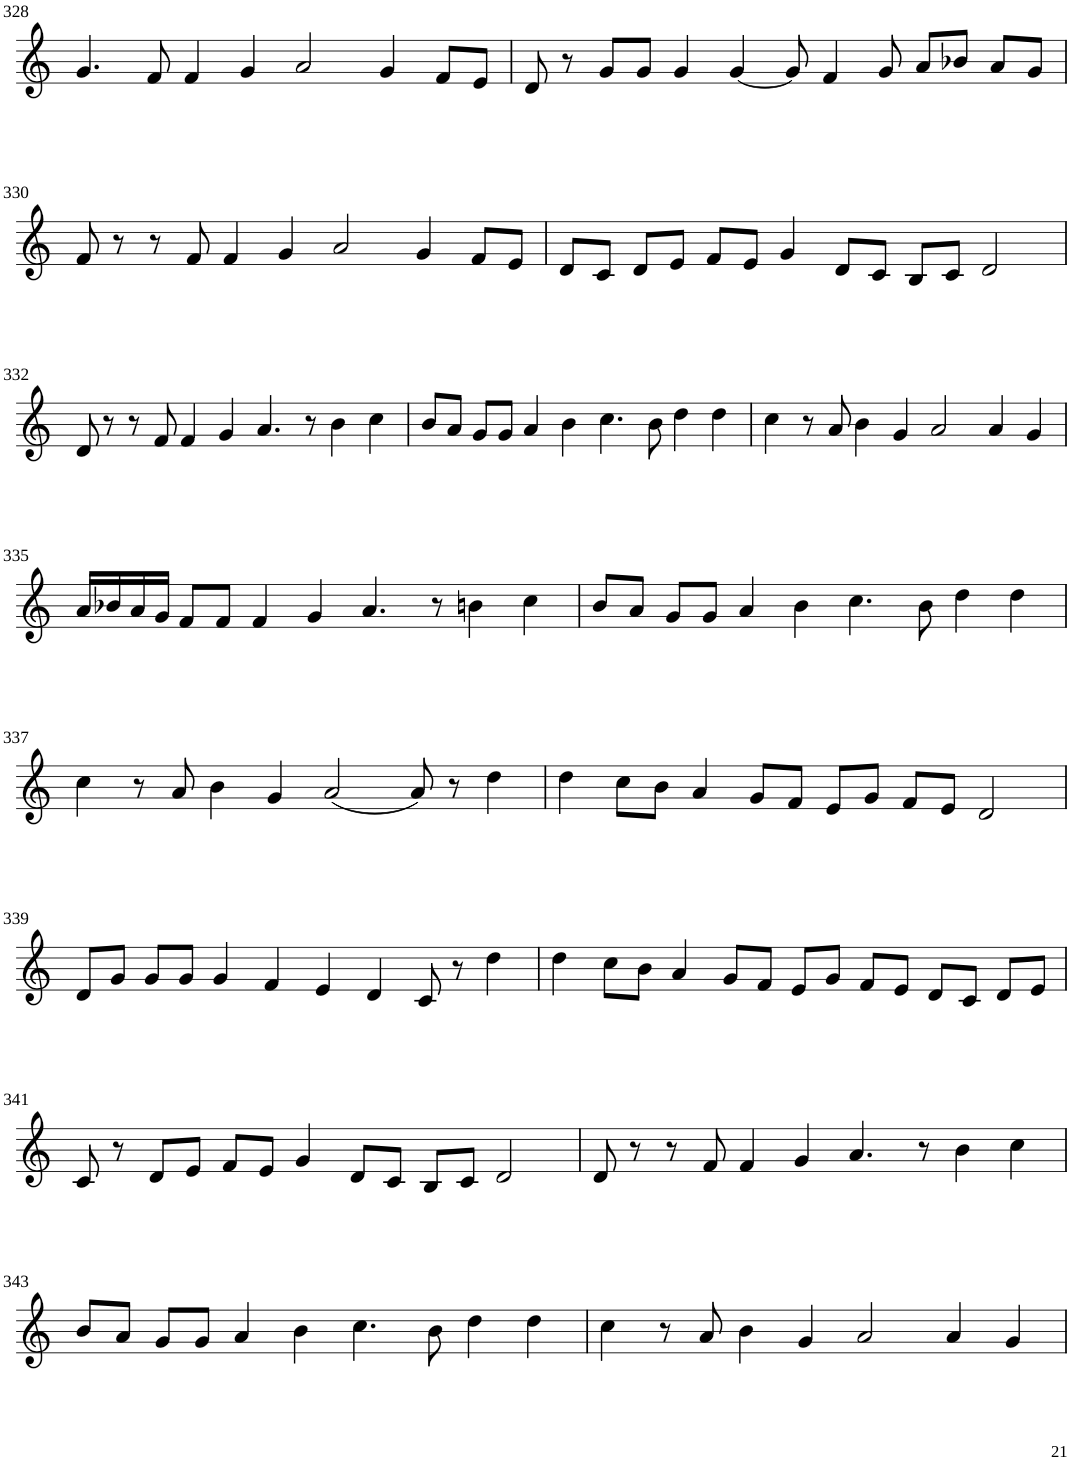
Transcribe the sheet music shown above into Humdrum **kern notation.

**kern
*part1
*staff1
*I"Violin
!!LO:PB:g=z
*clefG2
*k[]
*M8/4
=328
4.g/
8f/
4f/
4g/
2a/
4g/
8f/L
8e/J
=329
8d/
8r
8g/L
8g/J
4g/
[4g/
8g/]
4f/
8g/
8a/L
8b-X/J
8a/L
8g/J
!!LO:LB:g=z
=330
8f/
8r
8r
8f/
4f/
4g/
2a/
4g/
8f/L
8e/J
=331
8d/L
8c/J
8d/L
8e/J
8f/L
8e/J
4g/
8d/L
8c/J
8B/L
8c/J
2d/
!!LO:LB:g=z
=332
8d/
8r
8r
8f/
4f/
4g/
4.a/
8r
4b\
4cc\
=333
8b/L
8a/J
8g/L
8g/J
4a/
4b\
4.cc\
8b\
4dd\
4dd\
=334
4cc\
8r
8a/
4b\
4g/
2a/
4a/
4g/
!!LO:LB:g=z
=335
16a/LL
16b-X/
16a/
16g/JJ
8f/L
8f/J
4f/
4g/
4.a/
8r
4bn\
4cc\
=336
8b/L
8a/J
8g/L
8g/J
4a/
4b\
4.cc\
8b\
4dd\
4dd\
!!LO:LB:g=z
=337
4cc\
8r
8a/
4b\
4g/
(2a/
8a/)
8r
4dd\
=338
4dd\
8cc\L
8b\J
4a/
8g/L
8f/J
8e/L
8g/J
8f/L
8e/J
2d/
!!LO:LB:g=z
=339
8d/L
8g/J
8g/L
8g/J
4g/
4f/
4e/
4d/
8c/
8r
4dd\
=340
4dd\
8cc\L
8b\J
4a/
8g/L
8f/J
8e/L
8g/J
8f/L
8e/J
8d/L
8c/J
8d/L
8e/J
!!LO:LB:g=z
=341
8c/
8r
8d/L
8e/J
8f/L
8e/J
4g/
8d/L
8c/J
8B/L
8c/J
2d/
=342
8d/
8r
8r
8f/
4f/
4g/
4.a/
8r
4b\
4cc\
!!LO:LB:g=z
=343
8b/L
8a/J
8g/L
8g/J
4a/
4b\
4.cc\
8b\
4dd\
4dd\
=344
4cc\
8r
8a/
4b\
4g/
2a/
4a/
4g/
=
*-
